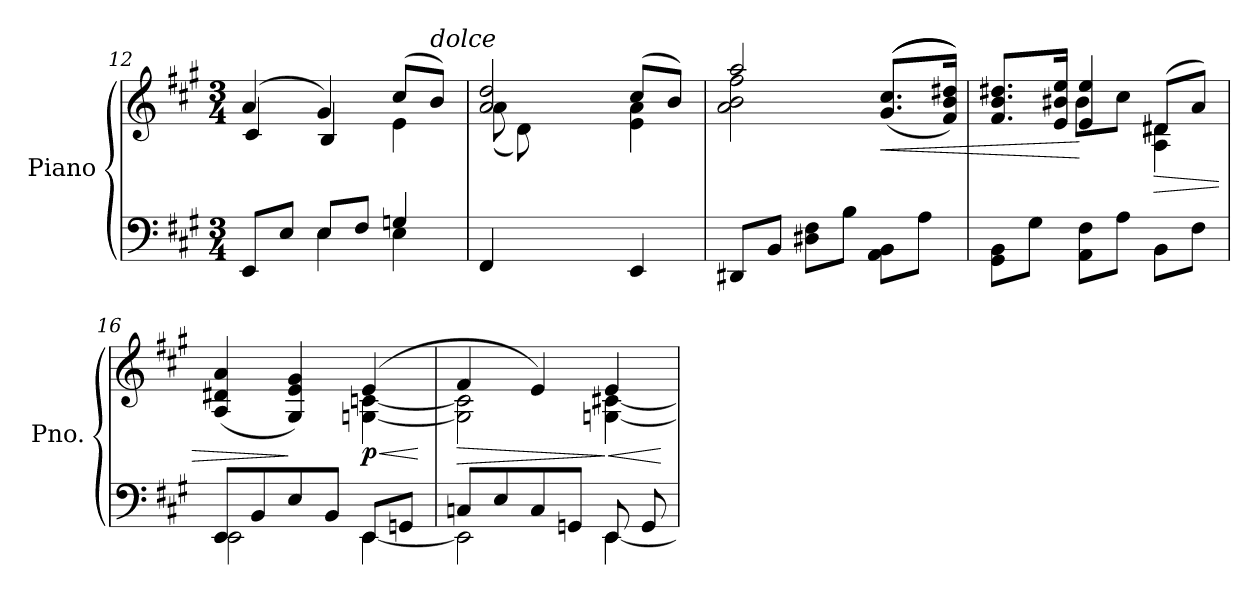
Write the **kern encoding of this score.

**kern	**kern	**dynam
*part1	*part1	*part1
*staff2	*staff1	*staff1/2
*I"Piano	*	*
*I'Pno.	*	*
*clefF4	*clefG2	*
*k[f#c#g#]	*k[f#c#g#]	*
*M3/4	*M3/4	*
=12	=12	=12
*^	*^	*
8EE/L	4ryy	(4a/	4c#/	.
8E/J	.	.	.	.
8E/L	4E\	4g#/)	4B/	.
8F#/J	.	.	.	.
4Gn/	4E\	(8cc#/L	4e\	.
!	!	!LO:TX:a:i:t=dolce	!	!
.	.	8b/J)	.	.
=13	=13	=13	=13	=13
4ryy	4FF#/	2a/ 2dd/	(8a\L	.
.	.	.	8d\)	.
8A/	4ryy	.	4ryy	.
8F#/J	.	.	.	.
4ryy	4EE/	(8cc#/L	4e\ 4a\	.
.	.	8b/J)	.	.
*v	*v	*	*	*
=14	=14	=14	=14
8DD#X/L	2aa/	2a\ 2b\ 2ff#\	.
8BB/J	.	.	.
8D#X\ 8F#\L	.	.	.
8B\J	.	.	.
!	!	!	!LO:HP:b
8AA\ 8BB\L	((((8.g#/ 8.cc#/L	4ryy	<
8A\J	.	.	.
.	16f#/ 16b/ 16dd#X/Jk))))	.	.
!!LO:LB:g=z	!!
=15	=15	=15	=15
8GG#\ 8BB\L	8.f#/ 8.b/ 8.dd#X/L	4ryy	.
8G#\J	.	.	.
.	16e/ 16b#X/ 16ee/Jk	.	.
8AA\ 8F#\L	4e/ 4ee/	8b#\L	[
8A\J	.	8cc#\J	.
!	!	!	!LO:HP:b
8BB\L	(8d#X/L	4A\ 4d#\	>
8F#\J	8a/J)	.	.
=16	=16	=16	=16
*^	*	*	*
8EE/L	2EE\	(4A/ 4d#X/ 4a/	2ryy	.
8BB/	.	.	.	.
8E/	.	4G#/ 4e/ 4g#/)	.	]
8BB/J	.	.	.	.
!	!	!	!	!LO:HP:b
!	!	!	!	!LO:DY:n=1:b
8EE/L	[4EE\	(4e/	[4Gn\ [4cn\	< p
8GGn/J	.	.	.	.
*v	*v	*	*	*
*	*v	*v	*
.	.	[
=17	=17	=17
*^	*	*
!	!	!	!LO:HP:b
*	*	*^	*
8Cn/L	2EE\]	4f#/	2G\] 2c\]	>
8E/	.	.	.	.
8C/	.	4e/)	.	.
8GGn/J	.	.	.	.
!	!	!	!	!LO:HP:n=1:b
8EE/L	[4EE\	4e/	[4Gn\ [4c#X\	] <
8GG/	.	.	.	.
*v	*v	*	*	*
*	*v	*v	*
.	.	[
=	=	=
*-	*-	*-
